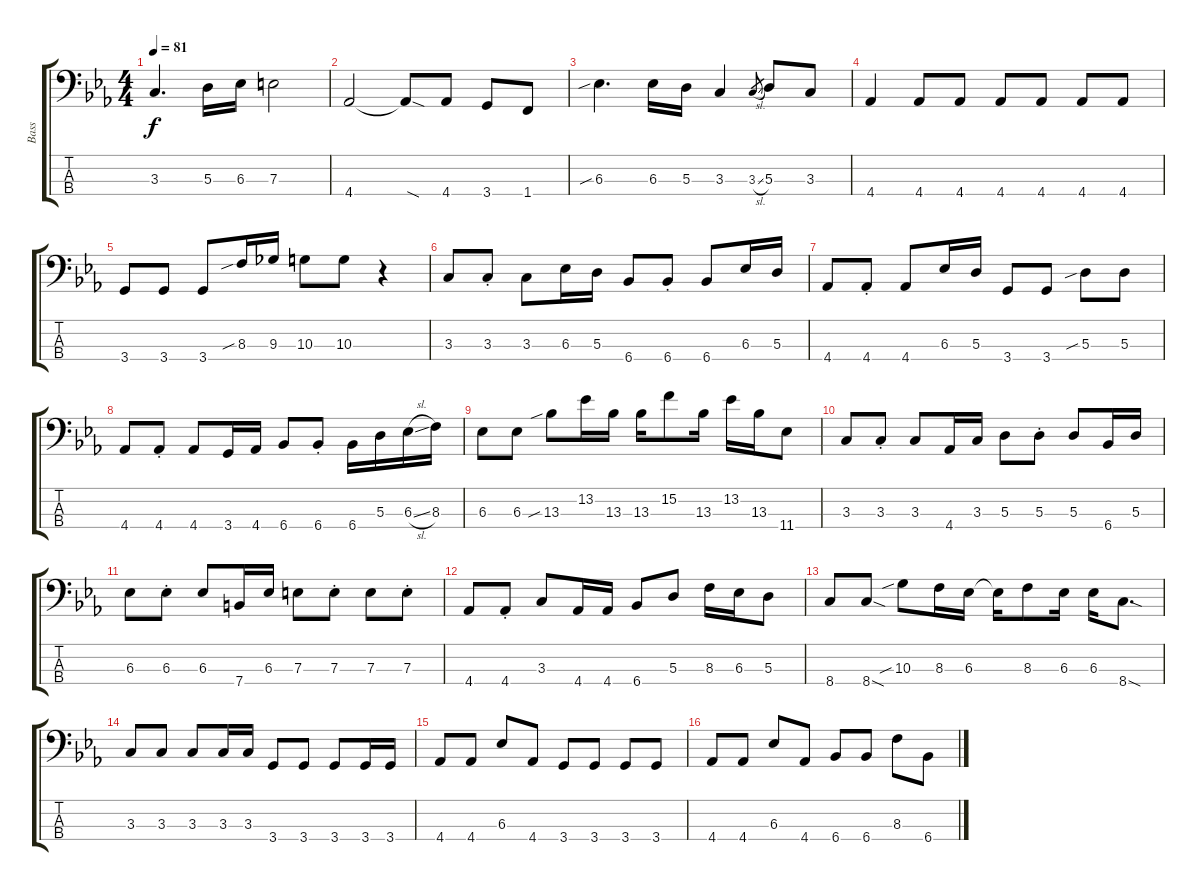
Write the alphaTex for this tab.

\track ("Bass" "Bass") {instrument electricbasspick}
\staff {score tabs}
\tuning (G2 D2 A1 E1) {hide}
\ts (4 4)
\tempo 81
\clef f4
\ks eb
3.3.4{d dy f} 5.3.16 6.3.16 7.3.2 |
4.4.2 4.4{sod t}.8 4.4.8 3.4.8 1.4.8 |
6.3{sib}.4{d} 6.3.16 5.3.16 3.3.4 3.3{sl}.8{gr} 5.3.8 3.3.8 |
4.4.4 4.4.8 4.4.8 4.4.8 4.4.8 4.4.8 4.4.8 |
3.4.8 3.4.8 3.4.8 8.3{sib}.16 9.3.16 10.3.8 10.3.8 r.4 |
3.3.8 3.3{st}.8 3.3.8 6.3.16 5.3.16 6.4.8 6.4{st}.8 6.4.8 6.3.16 5.3.16 |
4.4.8 4.4{st}.8 4.4.8 6.3.16 5.3.16 3.4.8 3.4.8 5.3{sib}.8 5.3.8 |
4.4.8 4.4{st}.8 4.4.8 3.4.16 4.4.16 6.4.8 6.4{st}.8 6.4.16 5.3.16 6.3{sl}.16 8.3.16 |
6.3.8 6.3.8 13.3{sib}.8 13.2.16 13.3.16 13.3.16 15.2.8 13.3.16 13.2.16 13.3.16 11.4.8 |
3.3.8 3.3{st}.8 3.3.8 4.4.16 3.3.16 5.3.8 5.3{st}.8 5.3.8 6.4.16 5.3.16 |
6.3.8 6.3{st}.8 6.3.8 7.4.16 6.3.16 7.3.8 7.3{st}.8 7.3.8 7.3{st}.8 |
4.4.8 4.4{st}.8 3.3.8 4.4.16 4.4.16 6.4.8 5.3.8 8.3.16 6.3.16 5.3.8 |
8.4.8 8.4{sod}.8 10.3{sib}.8 8.3.16 6.3.16 6.3{t}.16 8.3.8 6.3.16 6.3.16 8.4{sod}.8{d} |
3.3.8 3.3.8 3.3.8 3.3.16 3.3.16 3.4.8 3.4.8 3.4.8 3.4.16 3.4.16 |
4.4.8 4.4.8 6.3.8 4.4.8 3.4.8 3.4.8 3.4.8 3.4.8 |
4.4.8 4.4.8 6.3.8 4.4.8 6.4.8 6.4.8 8.3.8 6.4.8
